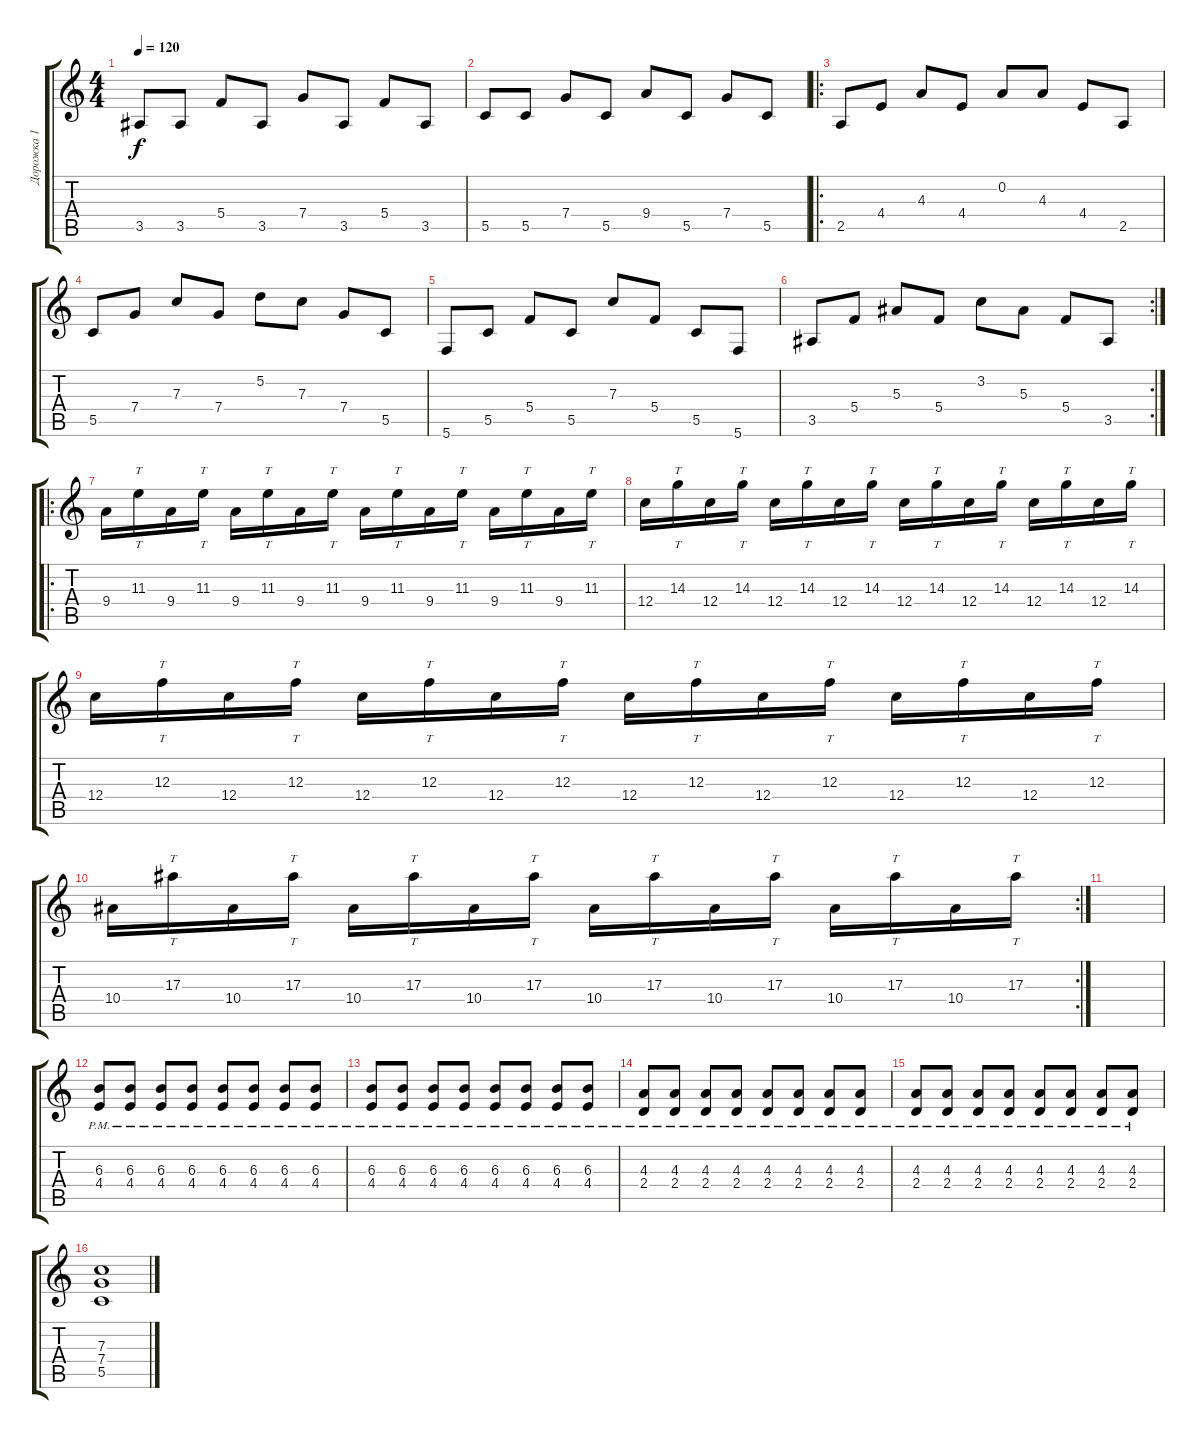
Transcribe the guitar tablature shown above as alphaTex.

\track ("Дорожка 1" "Дорожка 1") {instrument distortionguitar}
\staff {score tabs}
\tuning (D4 A3 F3 C3 G2 C2) {hide}
\ts (4 4)
\tempo 120
\clef g2
\ks c
3.5.8{dy f} 3.5.8 5.4.8 3.5.8 7.4.8 3.5.8 5.4.8 3.5.8 |
5.5.8 5.5.8 7.4.8 5.5.8 9.4.8 5.5.8 7.4.8 5.5.8 |
\ro
2.5.8 4.4.8 4.3.8 4.4.8 0.2.8 4.3.8 4.4.8 2.5.8 |
5.5.8 7.4.8 7.3.8 7.4.8 5.2.8 7.3.8 7.4.8 5.5.8 |
5.6.8 5.5.8 5.4.8 5.5.8 7.3.8 5.4.8 5.5.8 5.6.8 |
\rc 2
3.5.8 5.4.8 5.3.8 5.4.8 3.2.8 5.3.8 5.4.8 3.5.8 |
\ro
9.4.16 11.3.16{tt} 9.4.16 11.3.16{tt} 9.4.16 11.3.16{tt} 9.4.16 11.3.16{tt} 9.4.16 11.3.16{tt} 9.4.16 11.3.16{tt} 9.4.16 11.3.16{tt} 9.4.16 11.3.16{tt} |
12.4.16 14.3.16{tt} 12.4.16 14.3.16{tt} 12.4.16 14.3.16{tt} 12.4.16 14.3.16{tt} 12.4.16 14.3.16{tt} 12.4.16 14.3.16{tt} 12.4.16 14.3.16{tt} 12.4.16 14.3.16{tt} |
12.4.16 12.3.16{tt} 12.4.16 12.3.16{tt} 12.4.16 12.3.16{tt} 12.4.16 12.3.16{tt} 12.4.16 12.3.16{tt} 12.4.16 12.3.16{tt} 12.4.16 12.3.16{tt} 12.4.16 12.3.16{tt} |
\rc 2
10.4.16 17.3.16{tt} 10.4.16 17.3.16{tt} 10.4.16 17.3.16{tt} 10.4.16 17.3.16{tt} 10.4.16 17.3.16{tt} 10.4.16 17.3.16{tt} 10.4.16 17.3.16{tt} 10.4.16 17.3.16{tt} |
|
(6.3{pm} 4.4{pm}).8 (6.3{pm} 4.4{pm}).8 (6.3{pm} 4.4{pm}).8 (6.3{pm} 4.4{pm}).8 (6.3{pm} 4.4{pm}).8 (6.3{pm} 4.4{pm}).8 (6.3{pm} 4.4{pm}).8 (6.3{pm} 4.4{pm}).8 |
(6.3{pm} 4.4{pm}).8 (6.3{pm} 4.4{pm}).8 (6.3{pm} 4.4{pm}).8 (6.3{pm} 4.4{pm}).8 (6.3{pm} 4.4{pm}).8 (6.3{pm} 4.4{pm}).8 (6.3{pm} 4.4{pm}).8 (6.3{pm} 4.4{pm}).8 |
(4.3{pm} 2.4{pm}).8 (4.3{pm} 2.4{pm}).8 (4.3{pm} 2.4{pm}).8 (4.3{pm} 2.4{pm}).8 (4.3{pm} 2.4{pm}).8 (4.3{pm} 2.4{pm}).8 (4.3{pm} 2.4{pm}).8 (4.3{pm} 2.4{pm}).8 |
(4.3{pm} 2.4{pm}).8 (4.3{pm} 2.4{pm}).8 (4.3{pm} 2.4{pm}).8 (4.3{pm} 2.4{pm}).8 (4.3{pm} 2.4{pm}).8 (4.3{pm} 2.4{pm}).8 (4.3{pm} 2.4{pm}).8 (4.3{pm} 2.4{pm}).8 |
(7.3 7.4 5.5).1
